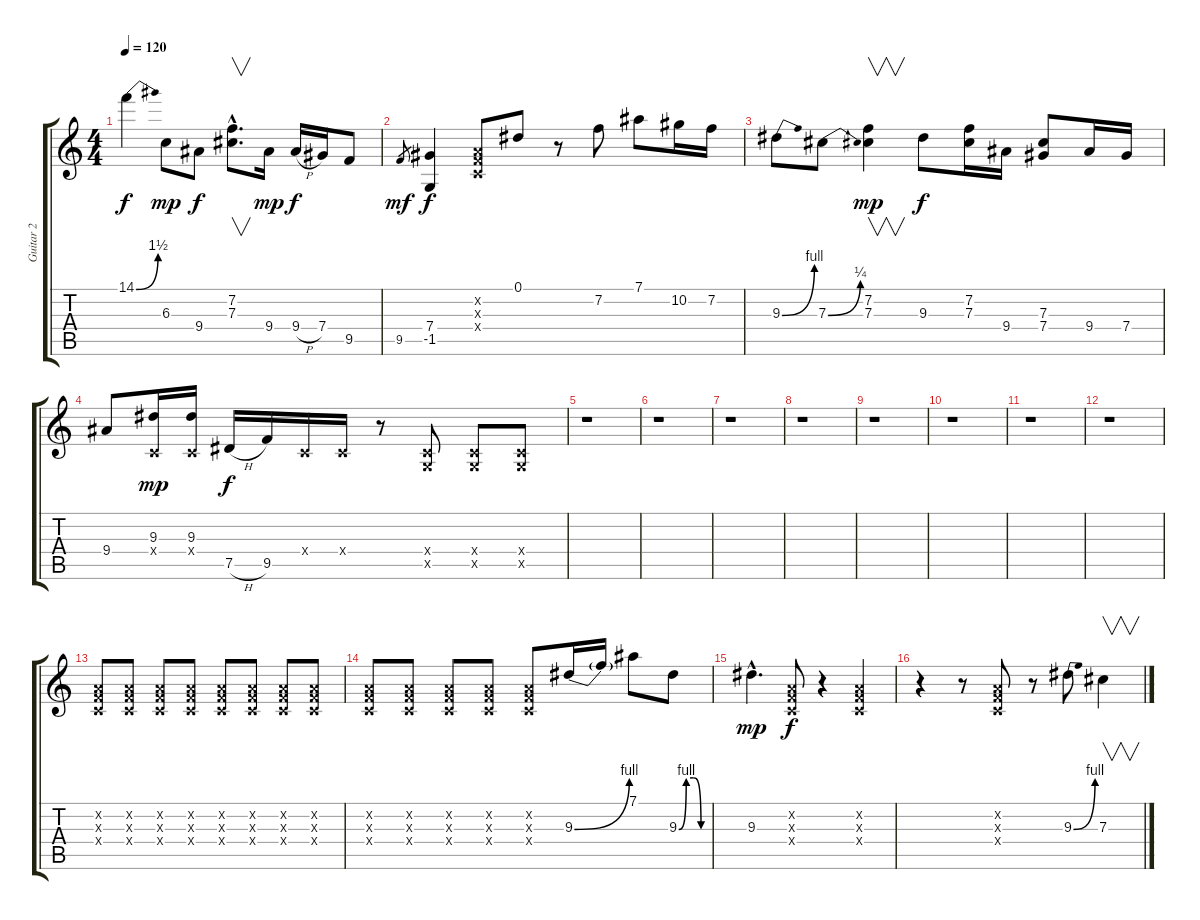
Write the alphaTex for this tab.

\track ("Guitar 2" "Guitar 2") {instrument overdrivenguitar}
\staff {score tabs}
\tuning (Eb4 Bb3 Gb3 Db3 Ab2 Eb2) {hide}
\ts (4 4)
\tempo 120
\clef g2
\ks c
14.1{be (bend 0 0 60 6)}.4{dy f} 6.3.8{dy mp} 9.4.8{dy f} (7.2{hac} 7.3{hac}).8{v d} 9.4.16{dy mp} 9.4{h}.16{dy f} 7.4.16 9.5.8 |
9.5.8{gr dy mf} (7.4 -1.5).4{dy f} (-1.2{x} -1.3{x} -1.4{x}).8 0.1.8 r.8 7.2.8 7.1.8 10.2.16 7.2.16 |
9.3{be (bend 0 0 60 4)}.8 7.3{be (bend 0 0 60 1)}.8 (7.2 7.3).4{v dy mp} 9.3.8{dy f} (7.2 7.3).16 9.4.16 (7.3 7.4).8 9.4.16 7.4.16 |
9.4.8 (9.3 -1.4{x}).16{dy mp} (9.3 -1.4{x}).16 7.5{h}.16{dy f} 9.5.16 -1.4{x}.16 -1.4{x}.16 r.8 (-1.4{x} -1.5{x}).8 (-1.4{x} -1.5{x}).8 (-1.4{x} -1.5{x}).8 |
r.1 |
r.1 |
r.1 |
r.1 |
r.1 |
r.1 |
r.1 |
r.1 |
(-1.2{x} -1.3{x} -1.4{x}).8 (-1.2{x} -1.3{x} -1.4{x}).8 (-1.2{x} -1.3{x} -1.4{x}).8 (-1.2{x} -1.3{x} -1.4{x}).8 (-1.2{x} -1.3{x} -1.4{x}).8 (-1.2{x} -1.3{x} -1.4{x}).8 (-1.2{x} -1.3{x} -1.4{x}).8 (-1.2{x} -1.3{x} -1.4{x}).8 |
(-1.2{x} -1.3{x} -1.4{x}).8 (-1.2{x} -1.3{x} -1.4{x}).8 (-1.2{x} -1.3{x} -1.4{x}).8 (-1.2{x} -1.3{x} -1.4{x}).8 (-1.2{x} -1.3{x} -1.4{x}).8 9.3{be (bend 0 0 60 4)}.16 9.3{t}.16 7.1.8 9.3{be (custom 0 0 15 4 30 4 45 0 60 0)}.8 |
9.3{hac}.4{d dy mp} (-1.2{x} -1.3{x} -1.4{x}).8{dy f} r.4 (-1.2{x} -1.3{x} -1.4{x}).4 |
r.4 r.8 (-1.2{x} -1.3{x} -1.4{x}).8 r.8 9.3{be (bend 0 0 60 4)}.8 7.3.4{v}
